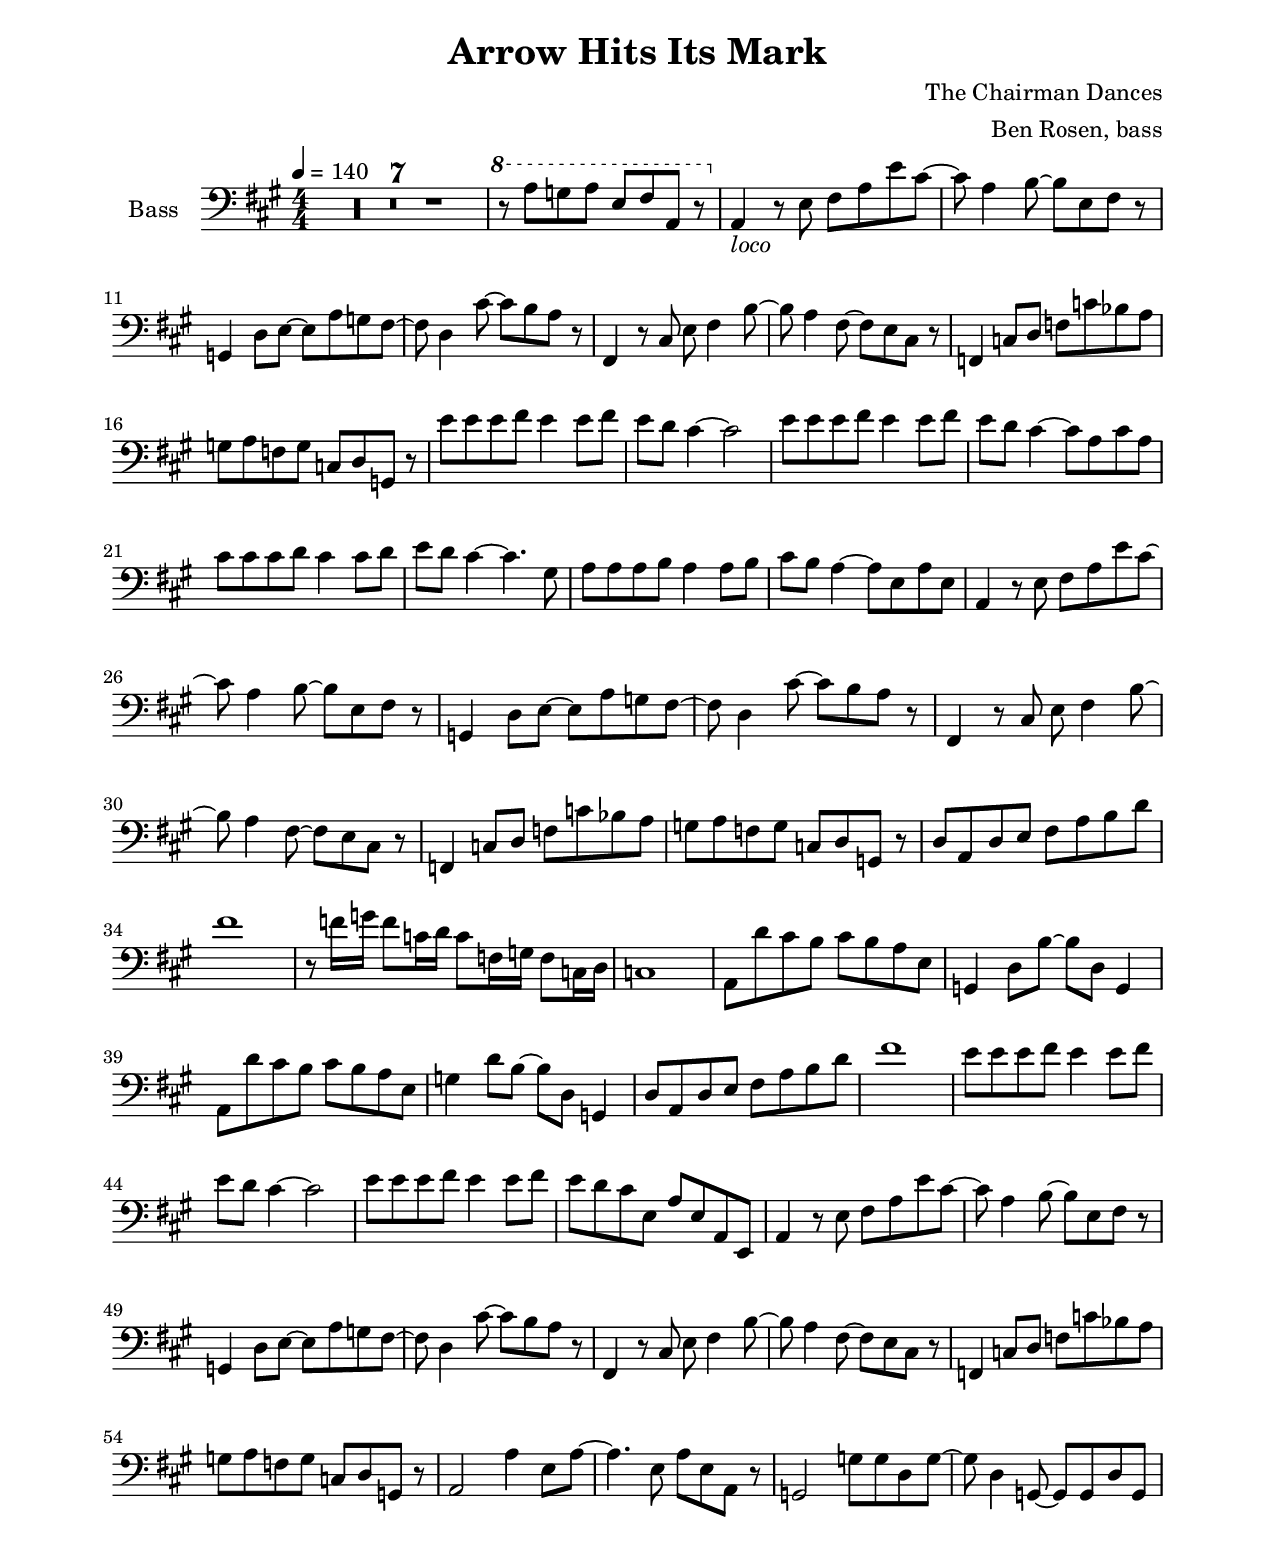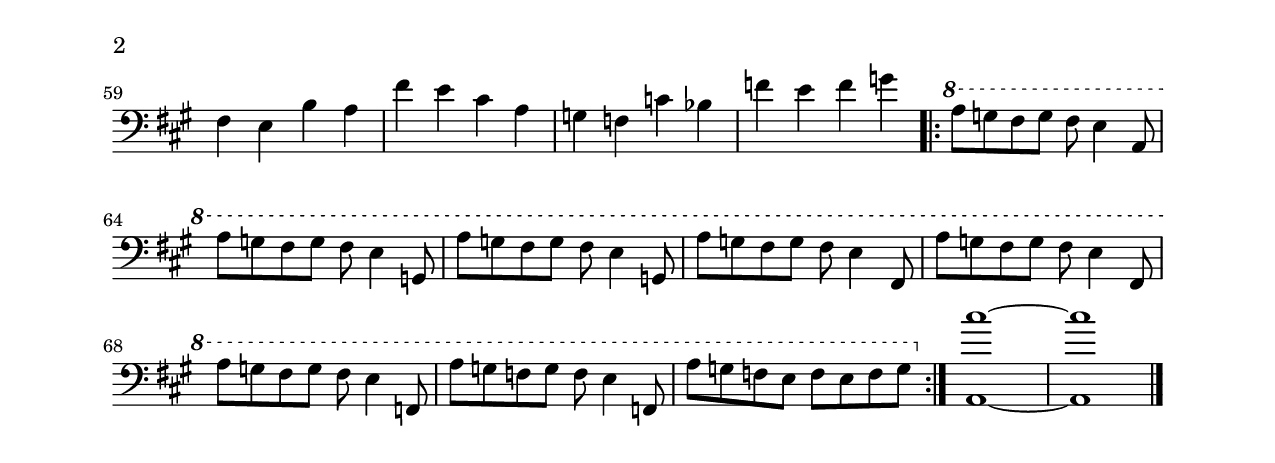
\version "2.24.1"

\include "settings.ily"

\header {
  title = "Arrow Hits Its Mark"
  composer = "The Chairman Dances"
  arranger = "Ben Rosen, bass"
}

music = \relative c'' {
  \clef "bass"
  \tempo 4 = 140
  \key a \major

  | R1 * 7
  | \ottava #1
    r8 a8 g8 a8 e8 fs8 a,8 r8
    \ottava #0

  | a,4 -\markup \italic "loco" r8 e'8 fs8 a8 e'8 cs8 ~
  | cs8 a4 b8 ~ b8 e,8 fs8 r8
  | g,4 d'8 e8 ~ e8 a8 g8 fs8 ~
  | fs8 d4 cs'8 ~ cs8 b8 a8 r8

  | fs,4 r8 cs'8 e8 fs4 b8 ~
  | b8 a4 fs8 ~ fs8 e8 cs8 r8
  | f,4 c'8 d8 f8 c'8 bf8 a8
  | g8 a8 f8 g8 c,8 d8 g,8 r8

  | e''8 e8 e8 fs8 e4 e8 fs8
  | e8 d8 cs4 ~ cs2
  | e8 e8 e8 fs8 e4 e8 fs8
  | e8 d8 cs4 ~ cs8 a8 cs8 a8

  | cs8 cs8 cs8 d8 cs4 cs8 d8
  | e8 d8 cs4 ~ cs4. gs8
  | a8 a8 a8 b8 a4 a8 b8
  | cs8 b8 a4 ~ a8 e8 a8 e8

  | a,4 r8 e'8 fs8 a8 e'8 cs8 ~
  | cs8 a4 b8 ~ b8 e,8 fs8 r8
  | g,4 d'8 e8 ~ e8 a8 g8 fs8 ~
  | fs8 d4 cs'8 ~ cs8 b8 a8 r8

  | fs,4 r8 cs'8 e8 fs4 b8 ~
  | b8 a4 fs8 ~ fs8 e8 cs8 r8
  | f,4 c'8 d8 f8 c'8 bf8 a8
  | g8 a8 f8 g8 c,8 d8 g,8 r8

  | d'8 a8 d8 e8 fs8 a8 b8 d8
  | fs1
  | r8 f16 g16 f8 c16 d16 c8 f,16 g16 f8 c16 d16
  | c1

  | a8 d'8 cs8 b8 cs8 b8 a8 e8
  | g,4 d'8 b'8 ~ b8 d,8 g,4
  | a8 d'8 cs8 b8 cs8 b8 a8 e8
  | g4 d'8 b8 ~ b8 d,8 g,4

  | d'8 a8 d8 e8 fs8 a8 b8 d8
  | fs1
  | e8 e8 e8 fs8 e4 e8 fs8
  | e8 d8 cs4 ~ cs2

  | e8 e8 e8 fs8 e4 e8 fs8
  | e8 d8 cs8 e,8 a8 e8 a,8 e8
  | a4 r8 e'8 fs8 a8 e'8 cs8 ~
  | cs8 a4 b8 ~ b8 e,8 fs8 r8

  | g,4 d'8 e8 ~ e8 a8 g8 fs8 ~
  | fs8 d4 cs'8 ~ cs8 b8 a8 r8
  | fs,4 r8 cs'8 e8 fs4 b8 ~
  | b8 a4 fs8 ~ fs8 e8 cs8 r8

  | f,4 c'8 d8 f8 c'8 bf8 a8
  | g8 a8 f8 g8 c,8 d8 g,8 r8
  | a2 a'4 e8 a8 ~
  | a4. e8 a8 e8 a,8 r8

  | g2 g'8 g8 d8 g8 ~
  | g8 d4 g,8 ~ g8 g8 d'8 g,8
  | fs'4 e4 b'4 a4
  | fs'4 e4 cs4 a4

  | g4 f4 c'4 bf4
  | f'4 e4 f4 g4

  \repeat volta 2 {
    | \ottava #1
      a8 g8 fs8 g8 fs8 e4 a,8
    | a'8 g8 fs8 g8 fs8 e4 g,8
    | a'8 g8 fs8 g8 fs8 e4 g,8
    | a'8 g8 fs8 g8 fs8 e4 fs,8

    | a'8 g8 fs8 g8 fs8 e4 fs,8
    | a'8 g8 fs8 g8 fs8 e4 f,8
    | a'8 g8 f8 g8 f8 e4 f,8
    | a'8 g8 f8 e8 f8 e8 f8 g8
      \ottava #0
  }

  | <a,, cs''>1 ~
  | <a cs''>1

  \bar "|."
}

\score {
  \new Staff \with {
    instrumentName = "Bass"
    \numericTimeSignature
  } {
    \compressMMRests
    \music
  }
}
